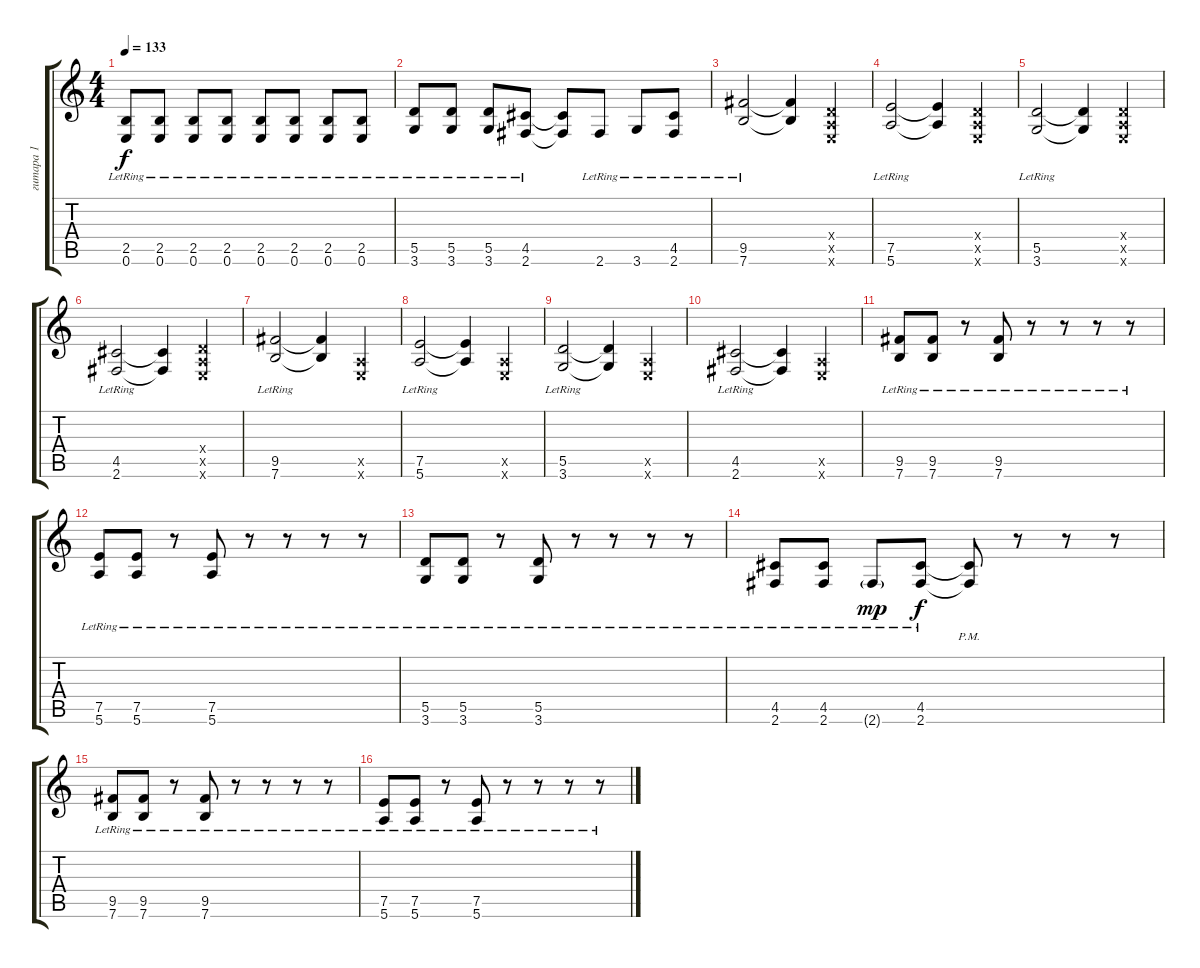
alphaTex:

\track ("гитара 1" "гитара 1") {instrument distortionguitar}
\staff {score tabs}
\tuning (E4 B3 G3 D3 A2 E2) {hide}
\ts (4 4)
\tempo 133
\clef g2
\ks c
(2.5{lr} 0.6{lr}).8{dy f} (2.5{lr} 0.6{lr}).8 (2.5{lr} 0.6{lr}).8 (2.5{lr} 0.6{lr}).8 (2.5{lr} 0.6{lr}).8 (2.5{lr} 0.6{lr}).8 (2.5{lr} 0.6{lr}).8 (2.5{lr} 0.6{lr}).8 |
(5.5{lr} 3.6{lr}).8 (5.5{lr} 3.6{lr}).8 (5.5{lr} 3.6{lr}).8 (4.5{lr} 2.6{lr}).8 (4.5{t} 2.6{t}).8 2.6{lr}.8 3.6{lr}.8 (4.5{lr} 2.6{lr}).8 |
(9.5{lr} 7.6{lr}).2 (9.5{t} 7.6{t}).4 (0.4{x} 0.5{x} 0.6{x}).4 |
(7.5{lr} 5.6{lr}).2 (7.5{t} 5.6{t}).4 (0.4{x} 0.5{x} 0.6{x}).4 |
(5.5{lr} 3.6{lr}).2 (5.5{t} 3.6{t}).4 (0.4{x} 0.5{x} 0.6{x}).4 |
(4.5{lr} 2.6{lr}).2 (4.5{t} 2.6{t}).4 (0.4{x} 0.5{x} 0.6{x}).4 |
(9.5{lr} 7.6{lr}).2 (9.5{t} 7.6{t}).4 (0.5{x} 0.6{x}).4 |
(7.5{lr} 5.6{lr}).2 (7.5{t} 5.6{t}).4 (0.5{x} 0.6{x}).4 |
(5.5{lr} 3.6{lr}).2 (5.5{t} 3.6{t}).4 (0.5{x} 0.6{x}).4 |
(4.5{lr} 2.6{lr}).2 (4.5{t} 2.6{t}).4 (0.5{x} 0.6{x}).4 |
(9.5{lr} 7.6{lr}).8 (9.5{lr} 7.6{lr}).8 r.8 (9.5{lr} 7.6{lr}).8 r.8 r.8 r.8 r.8 |
(7.5{lr} 5.6{lr}).8 (7.5{lr} 5.6{lr}).8 r.8 (7.5{lr} 5.6{lr}).8 r.8 r.8 r.8 r.8 |
(5.5{lr} 3.6{lr}).8 (5.5{lr} 3.6{lr}).8 r.8 (5.5{lr} 3.6{lr}).8 r.8 r.8 r.8 r.8 |
(4.5{lr} 2.6{lr}).8 (4.5{lr} 2.6{lr}).8 2.6{g lr}.8{dy mp} (4.5{lr} 2.6{lr}).8{dy f} (4.5{t} 2.6{pm t}).8 r.8 r.8 r.8 |
(9.5{lr} 7.6{lr}).8 (9.5{lr} 7.6{lr}).8 r.8 (9.5{lr} 7.6{lr}).8 r.8 r.8 r.8 r.8 |
(7.5{lr} 5.6{lr}).8 (7.5{lr} 5.6{lr}).8 r.8 (7.5{lr} 5.6{lr}).8 r.8 r.8 r.8 r.8
